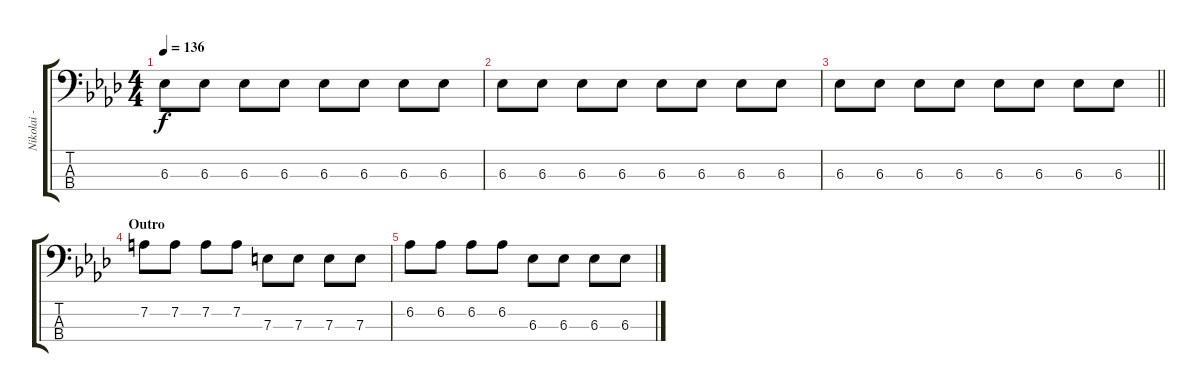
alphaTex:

\track ("Nikolai - Bass RSE" "Nikolai - ") {instrument electricbassfinger}
\staff {score tabs}
\tuning (G2 D2 A1 E1) {hide}
\ts (4 4)
\tempo 136
\clef f4
\ks ab
6.3.8{dy f} 6.3.8 6.3.8 6.3.8 6.3.8 6.3.8 6.3.8 6.3.8 |
6.3.8 6.3.8 6.3.8 6.3.8 6.3.8 6.3.8 6.3.8 6.3.8 |
\barLineRight lightlight
6.3.8 6.3.8 6.3.8 6.3.8 6.3.8 6.3.8 6.3.8 6.3.8 |
\section ("" "Outro")
7.2.8 7.2.8 7.2.8 7.2.8 7.3.8 7.3.8 7.3.8 7.3.8 |
6.2.8 6.2.8 6.2.8 6.2.8 6.3.8 6.3.8 6.3.8 6.3.8
